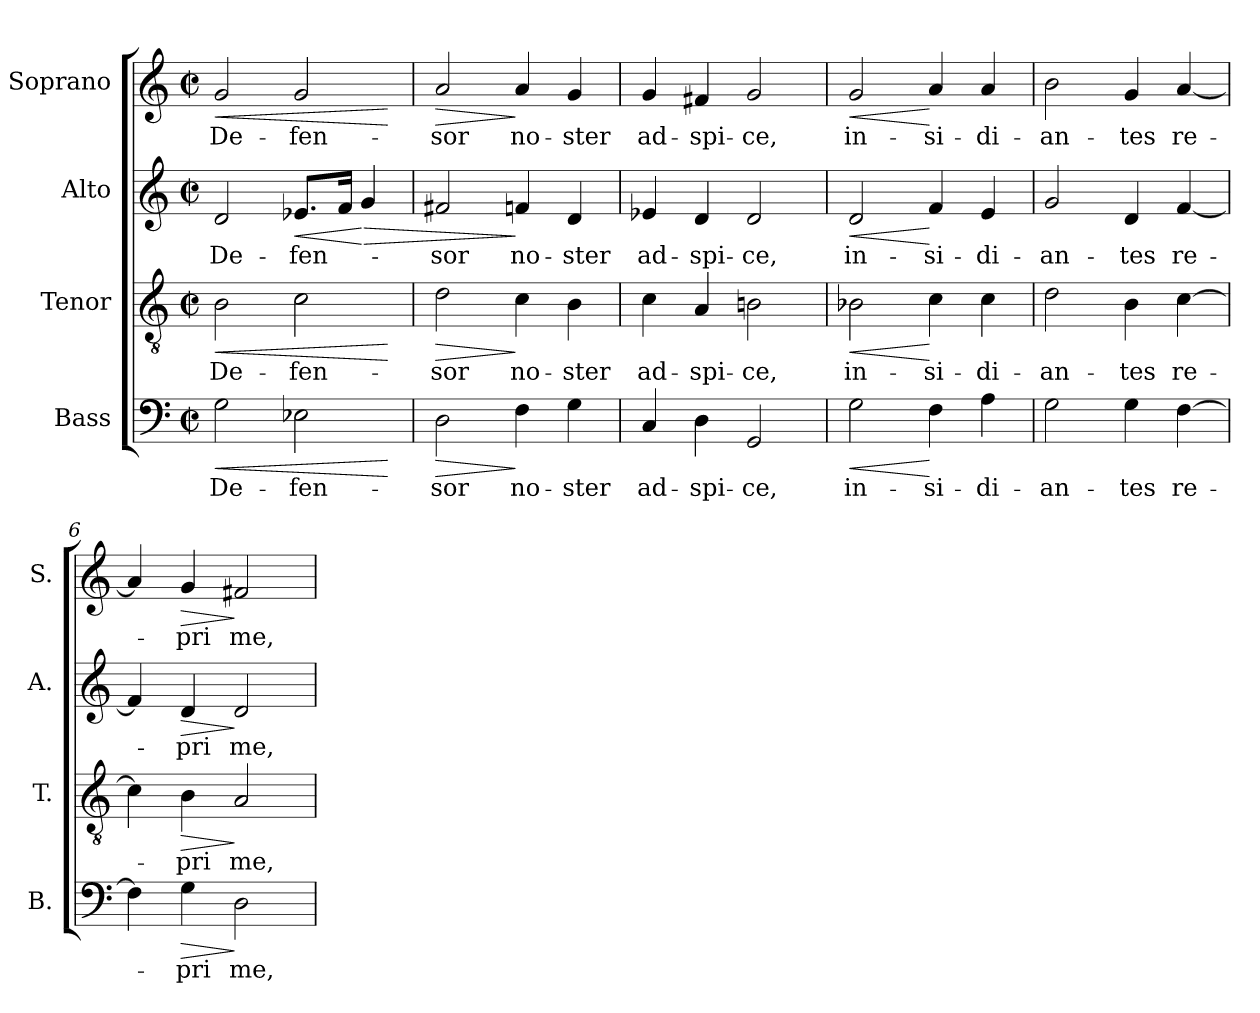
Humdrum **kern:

**kern	**text	**dynam	**kern	**text	**dynam	**kern	**text	**dynam	**kern	**text	**dynam
*part4	*part4	*part4	*part3	*part3	*part3	*part2	*part2	*part2	*part1	*part1	*part1
*staff4	*staff4	*staff4	*staff3	*staff3	*staff3	*staff2	*staff2	*staff2	*staff1	*staff1	*staff1
*I"Bass	*	*	*I"Tenor	*	*	*I"Alto	*	*	*I"Soprano	*	*
*I'B.	*	*	*I'T.	*	*	*I'A.	*	*	*I'S.	*	*
!!LO:PB:g=z
*clefF4	*	*	*clefGv2	*	*	*clefG2	*	*	*clefG2	*	*
*	*	*	*ITrd7c12	*	*	*	*	*	*	*	*
*k[]	*	*	*k[]	*	*	*k[]	*	*	*k[]	*	*
*C:	*	*	*C:	*	*	*C:	*	*	*C:	*	*
*M2/2	*	*	*M2/2	*	*	*M2/2	*	*	*M2/2	*	*
*met(c|)	*	*	*met(c|)	*	*	*met(c|)	*	*	*met(c|)	*	*
=1	=1	=1	=1	=1	=1	=1	=1	=1	=1	=1	=1
!	!LO:LY:b:color=#000000	!LO:HP:b	!	!	!	!	!	!	!	!	!
!	!	!	!	!LO:LY:b:color=#000000	!LO:HP:b	!	!	!	!	!	!
!	!	!	!	!	!	!	!LO:LY:b:color=#000000	!	!	!	!
!	!	!	!	!	!	!	!	!	!	!LO:LY:b:color=#000000	!LO:HP:b
2Gi\	De-	<	2BBi\	De-	<	2di/	De-	.	2gi/	De-	<
!	!LO:LY:b:color=#000000	!	!	!	!	!	!	!	!	!	!
!	!	!	!	!LO:LY:b:color=#000000	!	!	!	!	!	!	!
!	!	!	!	!	!	!	!LO:LY:b:color=#000000	!LO:HP:b	!	!	!
!	!	!	!	!	!	!	!	!	!	!LO:LY:b:color=#000000	!
2E-Xi\	-fen-	.	2Ci\	-fen-	.	8.e-Xi/L	-fen-	<	2gi/	-fen-	.
.	.	.	.	.	.	16fi/Jk	.	.	.	.	.
!	!	!	!	!	!	!	!	!LO:HP:n=1:b	!	!	!
.	.	.	.	.	.	4gi/	.	[ >	.	.	.
.	.	[	.	.	[	.	.	.	.	.	[
=2	=2	=2	=2	=2	=2	=2	=2	=2	=2	=2	=2
!	!LO:LY:b:color=#000000	!LO:HP:b	!	!	!	!	!	!	!	!	!
!	!	!	!	!LO:LY:b:color=#000000	!LO:HP:b	!	!	!	!	!	!
!	!	!	!	!	!	!	!LO:LY:b:color=#000000	!	!	!	!
!	!	!	!	!	!	!	!	!	!	!LO:LY:b:color=#000000	!LO:HP:b
2Di\	-sor	>	2Di\	-sor	>	2f#Xi/	-sor	.	2ai/	-sor	>
!	!LO:LY:b:color=#000000	!	!	!	!	!	!	!	!	!	!
!	!	!	!	!LO:LY:b:color=#000000	!	!	!	!	!	!	!
!	!	!	!	!	!	!	!LO:LY:b:color=#000000	!	!	!	!
!	!	!	!	!	!	!	!	!	!	!LO:LY:b:color=#000000	!
4Fi\	no-	]	4Ci\	no-	]	4fni/	no-	]	4ai/	no-	]
!	!LO:LY:b:color=#000000	!	!	!	!	!	!	!	!	!	!
!	!	!	!	!LO:LY:b:color=#000000	!	!	!	!	!	!	!
!	!	!	!	!	!	!	!LO:LY:b:color=#000000	!	!	!	!
!	!	!	!	!	!	!	!	!	!	!LO:LY:b:color=#000000	!
4Gi\	-ster	.	4BBi\	-ster	.	4di/	-ster	.	4gi/	-ster	.
=3	=3	=3	=3	=3	=3	=3	=3	=3	=3	=3	=3
!	!LO:LY:b:color=#000000	!	!	!	!	!	!	!	!	!	!
!	!	!	!	!LO:LY:b:color=#000000	!	!	!	!	!	!	!
!	!	!	!	!	!	!	!LO:LY:b:color=#000000	!	!	!	!
!	!	!	!	!	!	!	!	!	!	!LO:LY:b:color=#000000	!
4Ci/	ad-	.	4Ci\	ad-	.	4e-Xi/	ad-	.	4gi/	ad-	.
!	!LO:LY:b:color=#000000	!	!	!	!	!	!	!	!	!	!
!	!	!	!	!LO:LY:b:color=#000000	!	!	!	!	!	!	!
!	!	!	!	!	!	!	!LO:LY:b:color=#000000	!	!	!	!
!	!	!	!	!	!	!	!	!	!	!LO:LY:b:color=#000000	!
4Di\	-spi-	.	4AAi/	-spi-	.	4di/	-spi-	.	4f#Xi/	-spi-	.
!	!LO:LY:b:color=#000000	!	!	!	!	!	!	!	!	!	!
!	!	!	!	!LO:LY:b:color=#000000	!	!	!	!	!	!	!
!	!	!	!	!	!	!	!LO:LY:b:color=#000000	!	!	!	!
!	!	!	!	!	!	!	!	!	!	!LO:LY:b:color=#000000	!
2GGi/	-ce,	.	2BBni\	-ce,	.	2di/	-ce,	.	2gi/	-ce,	.
=4	=4	=4	=4	=4	=4	=4	=4	=4	=4	=4	=4
!	!LO:LY:b:color=#000000	!LO:HP:b	!	!	!	!	!	!	!	!	!
!	!	!	!	!LO:LY:b:color=#000000	!LO:HP:b	!	!	!	!	!	!
!	!	!	!	!	!	!	!LO:LY:b:color=#000000	!LO:HP:b	!	!	!
!	!	!	!	!	!	!	!	!	!	!LO:LY:b:color=#000000	!LO:HP:b
2Gi\	in-	<	2BB-Xi\	in-	<	2di/	in-	<	2gi/	in-	<
!	!LO:LY:b:color=#000000	!	!	!	!	!	!	!	!	!	!
!	!	!	!	!LO:LY:b:color=#000000	!	!	!	!	!	!	!
!	!	!	!	!	!	!	!LO:LY:b:color=#000000	!	!	!	!
!	!	!	!	!	!	!	!	!	!	!LO:LY:b:color=#000000	!
4Fi\	-si-	[	4Ci\	-si-	[	4fi/	-si-	[	4ai/	-si-	[
!	!LO:LY:b:color=#000000	!	!	!	!	!	!	!	!	!	!
!	!	!	!	!LO:LY:b:color=#000000	!	!	!	!	!	!	!
!	!	!	!	!	!	!	!LO:LY:b:color=#000000	!	!	!	!
!	!	!	!	!	!	!	!	!	!	!LO:LY:b:color=#000000	!
4Ai\	-di-	.	4Ci\	-di-	.	4ei/	-di-	.	4ai/	-di-	.
=5	=5	=5	=5	=5	=5	=5	=5	=5	=5	=5	=5
!	!LO:LY:b:color=#000000	!	!	!	!	!	!	!	!	!	!
!	!	!	!	!LO:LY:b:color=#000000	!	!	!	!	!	!	!
!	!	!	!	!	!	!	!LO:LY:b:color=#000000	!	!	!	!
!	!	!	!	!	!	!	!	!	!	!LO:LY:b:color=#000000	!
2Gi\	-an-	.	2Di\	-an-	.	2gi/	-an-	.	2bi\	-an-	.
!	!LO:LY:b:color=#000000	!	!	!	!	!	!	!	!	!	!
!	!	!	!	!LO:LY:b:color=#000000	!	!	!	!	!	!	!
!	!	!	!	!	!	!	!LO:LY:b:color=#000000	!	!	!	!
!	!	!	!	!	!	!	!	!	!	!LO:LY:b:color=#000000	!
4Gi\	-tes	.	4BBi\	-tes	.	4di/	-tes	.	4gi/	-tes	.
!	!LO:LY:b:color=#000000	!	!	!	!	!	!	!	!	!	!
!	!	!	!	!LO:LY:b:color=#000000	!	!	!	!	!	!	!
!	!	!	!	!	!	!	!LO:LY:b:color=#000000	!	!	!	!
!	!	!	!	!	!	!	!	!	!	!LO:LY:b:color=#000000	!
[4Fi\	re-	.	[4Ci\	re-	.	[4fi/	re-	.	[4ai/	re-	.
=6	=6	=6	=6	=6	=6	=6	=6	=6	=6	=6	=6
4Fi\]	.	.	4Ci\]	.	.	4fi/]	.	.	4ai/]	.	.
!	!LO:LY:b:color=#000000	!LO:HP:b	!	!	!	!	!	!	!	!	!
!	!	!	!	!LO:LY:b:color=#000000	!LO:HP:b	!	!	!	!	!	!
!	!	!	!	!	!	!	!LO:LY:b:color=#000000	!LO:HP:b	!	!	!
!	!	!	!	!	!	!	!	!	!	!LO:LY:b:color=#000000	!LO:HP:b
4Gi\	-pri	>	4BBi\	-pri	>	4di/	-pri	>	4gi/	-pri	>
!	!LO:LY:b:color=#000000	!	!	!	!	!	!	!	!	!	!
!	!	!	!	!LO:LY:b:color=#000000	!	!	!	!	!	!	!
!	!	!	!	!	!	!	!LO:LY:b:color=#000000	!	!	!	!
!	!	!	!	!	!	!	!	!	!	!LO:LY:b:color=#000000	!
2Di\	me,	]	2AAi/	me,	]	2di/	me,	]	2f#Xi/	me,	]
=	=	=	=	=	=	=	=	=	=	=	=
*-	*-	*-	*-	*-	*-	*-	*-	*-	*-	*-	*-
